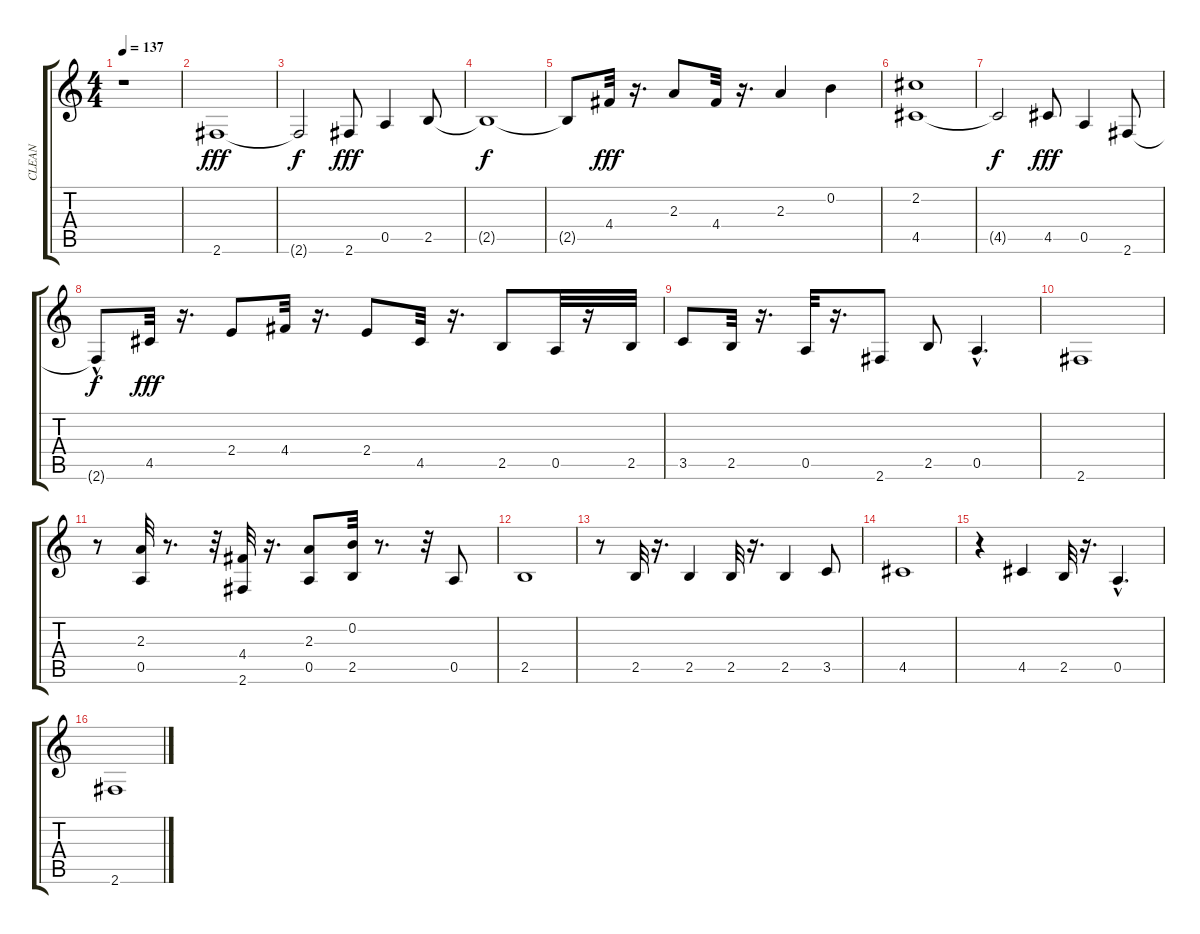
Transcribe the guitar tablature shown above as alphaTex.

\track ("CLEAN" "CLEAN") {instrument electricguitarclean}
\staff {score tabs}
\tuning (E4 B3 G3 D3 A2 E2) {hide}
\ts (4 4)
\tempo 137
\clef g2
\ks c
r.1{dy fff instrument electricguitarclean} |
2.6.1 |
2.6{t}.2{dy f} 2.6.8{dy fff} 0.5.4 2.5.8 |
2.5{t}.1{dy f} |
2.5{t}.8 4.4.32{dy fff} r.16{d} 2.3.8 4.4.32 r.16{d} 2.3.4 0.2.4 |
(2.2 4.5).1 |
4.5{t}.2{dy f} 4.5.8{dy fff} 0.5.4 2.6.8 |
2.6{hac t}.8{dy f} 4.5.32{dy fff} r.16{d} 2.4.8 4.4.32 r.16{d} 2.4.8 4.5.32 r.16{d} 2.5.8 0.5.32 r.16 2.5.32 |
3.5.8 2.5.32 r.16{d} 0.5.32 r.16{d} 2.6.8 2.5.8 0.5{hac}.4{d} |
2.6.1 |
r.8 (2.3 0.5).32 r.8{d} r.32 (4.4 2.6).32 r.16{d} (2.3 0.5).8 (0.2 2.5).32 r.8{d} r.32 0.5.8 |
2.5.1 |
r.8 2.5.32 r.16{d} 2.5.4 2.5.32 r.16{d} 2.5.4 3.5.8 |
4.5.1 |
r.4 4.5.4 2.5.32 r.16{d} 0.5{hac}.4{d} |
2.6.1
